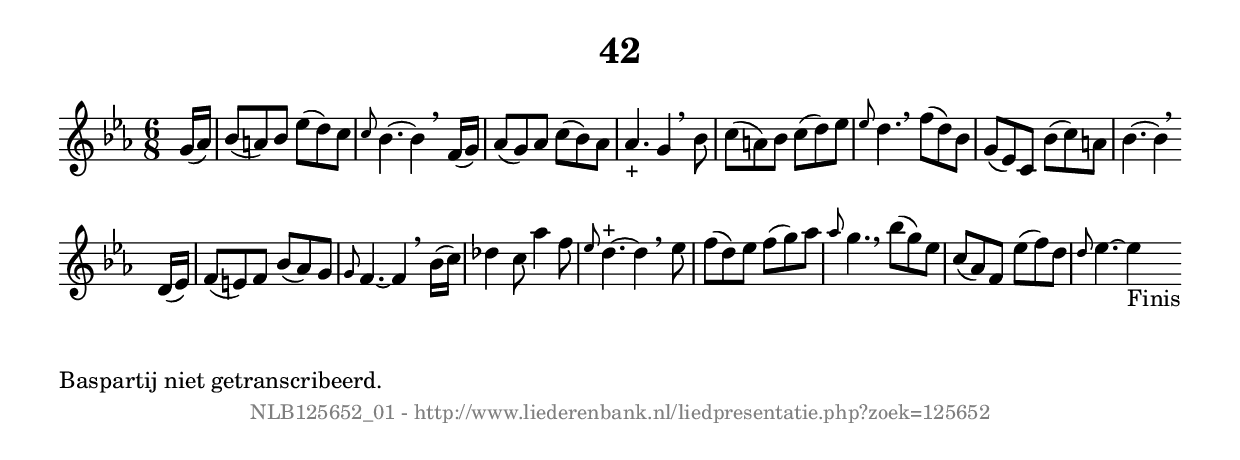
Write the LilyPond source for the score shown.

%
% produced by wce2krn 1.64 (7 June 2014)
%
\version"2.16"
#(append! paper-alist '(("long" . (cons (* 210 mm) (* 2000 mm)))))
#(set-default-paper-size "long")
sb = {\breathe}
mBreak = {\breathe }
bBreak = {\breathe }
x = {\once\override NoteHead #'style = #'cross }
gl=\glissando
itime={\override Staff.TimeSignature #'stencil = ##f }
ficta = {\once\set suggestAccidentals = ##t}
fine = {\once\override Score.RehearsalMark #'self-alignment-X = #1 \mark \markup {\italic{Fine}}}
dc = {\once\override Score.RehearsalMark #'self-alignment-X = #1 \mark \markup {\italic{D.C.}}}
dcf = {\once\override Score.RehearsalMark #'self-alignment-X = #1 \mark \markup {\italic{D.C. al Fine}}}
dcc = {\once\override Score.RehearsalMark #'self-alignment-X = #1 \mark \markup {\italic{D.C. al Coda}}}
ds = {\once\override Score.RehearsalMark #'self-alignment-X = #1 \mark \markup {\italic{D.S.}}}
dsf = {\once\override Score.RehearsalMark #'self-alignment-X = #1 \mark \markup {\italic{D.S. al Fine}}}
dsc = {\once\override Score.RehearsalMark #'self-alignment-X = #1 \mark \markup {\italic{D.S. al Coda}}}
pv = {\set Score.repeatCommands = #'((volta "1"))}
sv = {\set Score.repeatCommands = #'((volta "2"))}
tv = {\set Score.repeatCommands = #'((volta "3"))}
qv = {\set Score.repeatCommands = #'((volta "4"))}
xv = {\set Score.repeatCommands = #'((volta #f))}
\header{ tagline = ""
title = "42"
}
\score {{
\key es \major
\relative g'
{
\set melismaBusyProperties = #'()
\partial 32*4
\time 6/8
\tempo 4=120
\override Score.MetronomeMark #'transparent = ##t
\override Score.RehearsalMark #'break-visibility = #(vector #t #t #f)
g16( as) bes8( a) bes es( d) c \grace {c8} bes4.~ bes4 \sb f16( g) as8( g) as c( bes) as as4._"+" g4 \mBreak
bes8 c( a) bes c( d) es \grace {es8} d4. \sb f8( d) bes g( es) c bes'( c) a bes4.~ bes4 \bar ":|:" \bBreak
d,16( es) f8( e) f bes( as) g \grace {g8} f4.~ f4 \sb bes16( c) des4 c8 as'4 f8 \grace {es8} d4.^"+"~ d4 \mBreak
es8 f( d) es f( g) as \grace {as8} g4. \sb bes8( g) es c( as) f es'( f) d \grace {d8} es4.~ es4 _"Finis" \bar ":|:"
 }}
 \midi { }
 \layout {
            indent = 0.0\cm
}
}
\markup { \wordwrap-string #" 
Baspartij niet getranscribeerd.
"}
\markup { \vspace #0 } \markup { \with-color #grey \fill-line { \center-column { \smaller "NLB125652_01 - http://www.liederenbank.nl/liedpresentatie.php?zoek=125652" } } }
